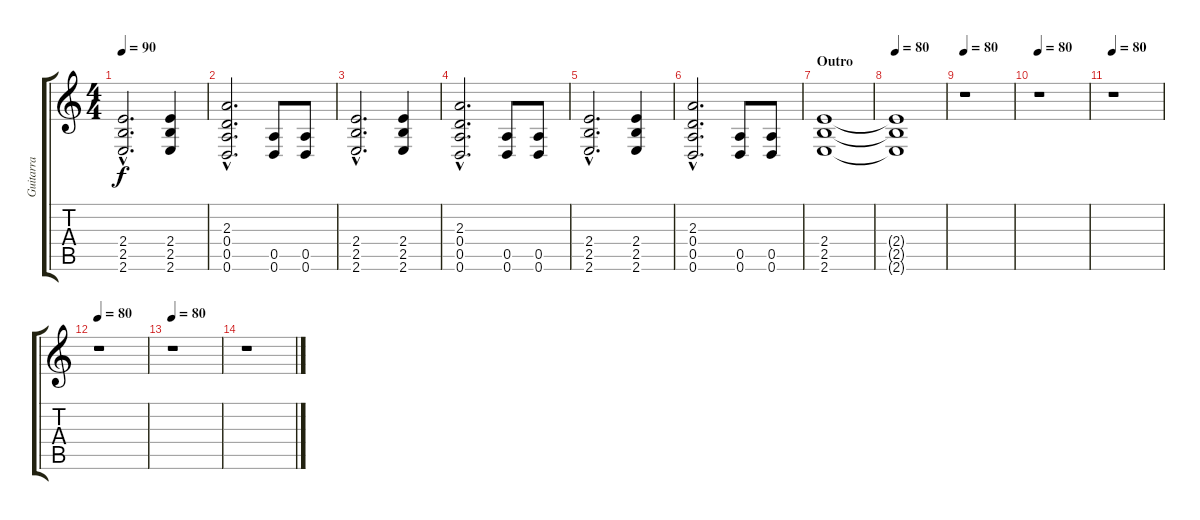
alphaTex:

\track ("Guitarra" "Guitarra") {instrument acousticguitarnylon}
\staff {score tabs}
\tuning (E4 B3 G3 D3 A2 D2) {hide}
\ts (4 4)
\tempo 90
\clef g2
\ks c
(2.4{hac} 2.5{hac} 2.6{hac}).2{d dy f volume 13 balance 16 instrument distortionguitar} (2.4 2.5 2.6).4 |
(2.3{hac} 0.4{hac} 0.5{hac} 0.6{hac}).2{d volume 13 balance 16 instrument distortionguitar} (0.5 0.6).8 (0.5 0.6).8 |
(2.4{hac} 2.5{hac} 2.6{hac}).2{d volume 13 balance 16 instrument distortionguitar} (2.4 2.5 2.6).4 |
(2.3{hac} 0.4{hac} 0.5{hac} 0.6{hac}).2{d volume 13 balance 16 instrument distortionguitar} (0.5 0.6).8 (0.5 0.6).8 |
(2.4{hac} 2.5{hac} 2.6{hac}).2{d volume 13 balance 16 instrument distortionguitar} (2.4 2.5 2.6).4 |
(2.3{hac} 0.4{hac} 0.5{hac} 0.6{hac}).2{d volume 13 balance 16 instrument distortionguitar} (0.5 0.6).8 (0.5 0.6).8 |
\section ("" "Outro")
(2.4 2.5 2.6).1{volume 5 balance 16 instrument distortionguitar} |
\tempo 80
(2.4{t} 2.5{t} 2.6{t}).1 |
\tempo 80
r.1 |
\tempo 80
r.1 |
\tempo 80
r.1 |
\tempo 80
r.1 |
\tempo 80
r.1 |
r.1
